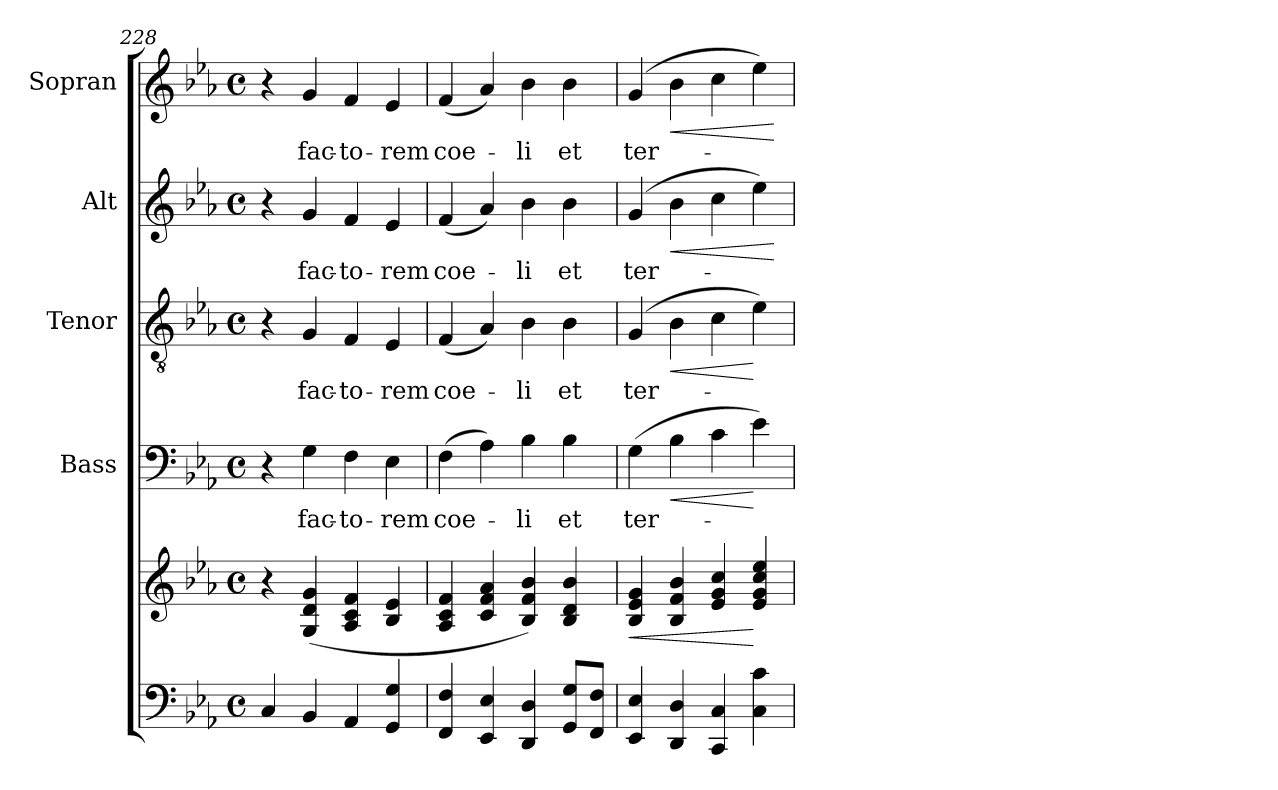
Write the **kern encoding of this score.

**kern	**kern	**dynam	**kern	**text	**dynam	**kern	**text	**dynam	**kern	**text	**dynam	**kern	**text	**dynam
*part5	*part5	*part5	*part4	*part4	*part4	*part3	*part3	*part3	*part2	*part2	*part2	*part1	*part1	*part1
*staff6	*staff5	*staff5/6	*staff4	*staff4	*staff4	*staff3	*staff3	*staff3	*staff2	*staff2	*staff2	*staff1	*staff1	*staff1
*	*	*	*I"Bass	*	*	*I"Tenor	*	*	*I"Alt	*	*	*I"Sopran	*	*
*	*	*	*I'B.	*	*	*I'T.	*	*	*I'A.	*	*	*I'S.	*	*
*clefF4	*clefG2	*	*clefF4	*	*	*clefGv2	*	*	*clefG2	*	*	*clefG2	*	*
*k[b-e-a-]	*k[b-e-a-]	*	*k[b-e-a-]	*	*	*k[b-e-a-]	*	*	*k[b-e-a-]	*	*	*k[b-e-a-]	*	*
*E-:	*E-:	*	*E-:	*	*	*E-:	*	*	*E-:	*	*	*E-:	*	*
*M4/4	*M4/4	*	*M4/4	*	*	*M4/4	*	*	*M4/4	*	*	*M4/4	*	*
*met(c)	*met(c)	*	*met(c)	*	*	*met(c)	*	*	*met(c)	*	*	*met(c)	*	*
=228	=228	=228	=228	=228	=228	=228	=228	=228	=228	=228	=228	=228	=228	=228
4C/	4r	.	4r	.	.	4r	.	.	4r	.	.	4r	.	.
!	!	!	!	!LO:LY:b	!	!	!LO:LY:b	!	!	!LO:LY:b	!	!	!LO:LY:b	!
4BB-/	(<4G/ 4d/ 4g/	.	4G\	fac-	.	4G/	fac-	.	4g/	fac-	.	4g/	fac-	.
!	!	!	!	!LO:LY:b	!	!	!LO:LY:b	!	!	!LO:LY:b	!	!	!LO:LY:b	!
4AA-/	4A-/ 4c/ 4f/	.	4F\	-to-	.	4F/	-to-	.	4f/	-to-	.	4f/	-to-	.
!	!	!	!	!LO:LY:b	!	!	!LO:LY:b	!	!	!LO:LY:b	!	!	!LO:LY:b	!
4GG/ 4G/	4B-/ 4e-/	.	4E-\	-rem	.	4E-/	-rem	.	4e-/	-rem	.	4e-/	-rem	.
=229	=229	=229	=229	=229	=229	=229	=229	=229	=229	=229	=229	=229	=229	=229
!	!	!	!	!LO:LY:b	!	!	!LO:LY:b	!	!	!LO:LY:b	!	!	!LO:LY:b	!
4FF/ 4F/	4A-/ 4c/ 4f/	.	(>4F\	coe-	.	(<4F/	coe-	.	(<4f/	coe-	.	(<4f/	coe-	.
4EE-/ 4E-/	4c/ 4f/ 4a-/	.	4A-\)	.	.	4A-/)	.	.	4a-/)	.	.	4a-/)	.	.
!	!	!	!	!LO:LY:b	!	!	!LO:LY:b	!	!	!LO:LY:b	!	!	!LO:LY:b	!
4DD/ 4D/	4B-/ 4f/ 4b-/)	.	4B-\	-li	.	4B-\	-li	.	4b-\	-li	.	4b-\	-li	.
!	!	!	!	!LO:LY:b	!	!	!LO:LY:b	!	!	!LO:LY:b	!	!	!LO:LY:b	!
8GG/ 8G/L	4B-/ 4d/ 4b-/	.	4B-\	et	.	4B-\	et	.	4b-\	et	.	4b-\	et	.
8FF/ 8F/J	.	.	.	.	.	.	.	.	.	.	.	.	.	.
=230	=230	=230	=230	=230	=230	=230	=230	=230	=230	=230	=230	=230	=230	=230
!	!	!LO:HP:b	!	!LO:LY:b	!	!	!LO:LY:b	!	!	!LO:LY:b	!	!	!LO:LY:b	!
4EE-/ 4E-/	4B-/ 4e-/ 4g/	<	(>4G\	ter-	.	(4G/	ter-	.	(4g/	ter-	.	(4g/	ter-	.
!	!	!	!	!	!LO:HP:b	!	!	!LO:HP:b	!	!	!LO:HP:b	!	!	!LO:HP:b
4DD/ 4D/	4B-/ 4f/ 4b-/	.	4B-\	.	<	4B-\	.	<	4b-\	.	<	4b-\	.	<
4CC/ 4C/	4e-/ 4g/ 4cc/	.	4c\	.	.	4c\	.	.	4cc\	.	.	4cc\	.	.
4C\ 4c\	4e-/ 4g/ 4cc/ 4ee-/	[	4e-\)	.	[	4e-\)	.	[	4ee-\)	.	.	4ee-\)	.	.
.	.	.	.	.	.	.	.	.	.	.	[	.	.	[
=	=	=	=	=	=	=	=	=	=	=	=	=	=	=
*-	*-	*-	*-	*-	*-	*-	*-	*-	*-	*-	*-	*-	*-	*-
